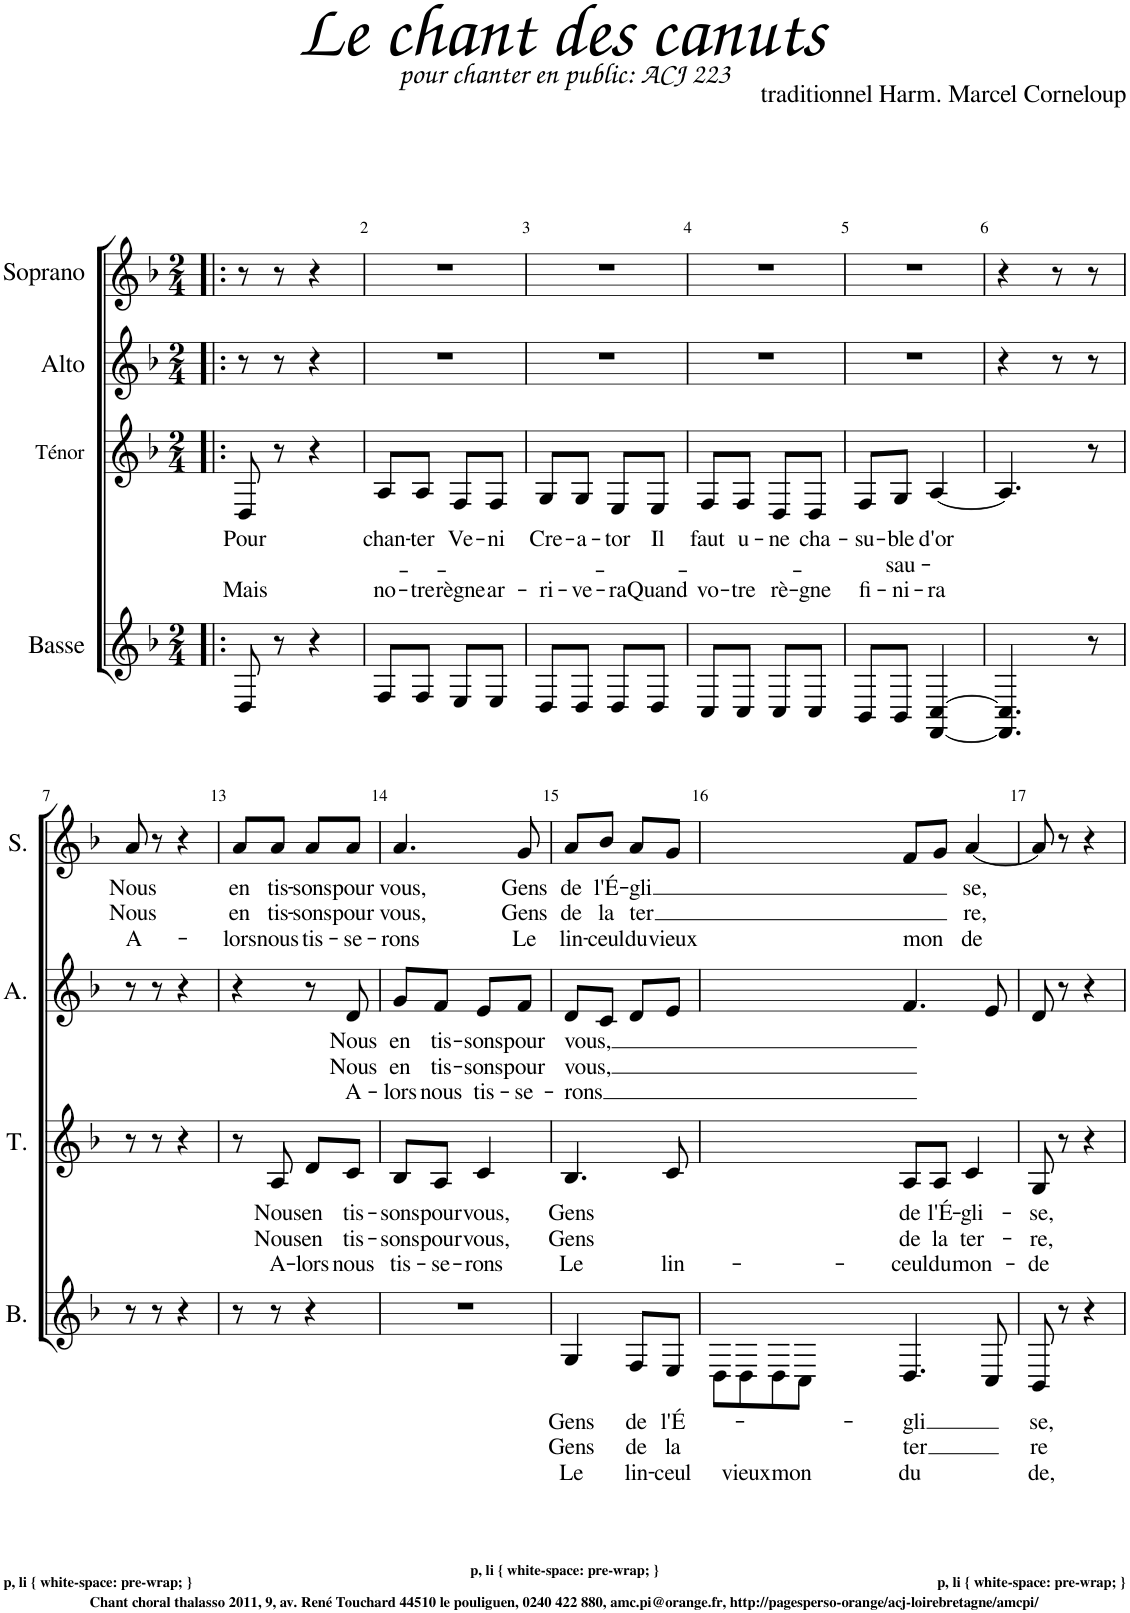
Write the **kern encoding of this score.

**kern	**text	**text	**text	**kern	**text	**text	**text	**kern	**text	**text	**text	**kern	**text	**text	**text
*part4	*part4	*part4	*part4	*part3	*part3	*part3	*part3	*part2	*part2	*part2	*part2	*part1	*part1	*part1	*part1
*staff4	*staff4	*staff4	*staff4	*staff3	*staff3	*staff3	*staff3	*staff2	*staff2	*staff2	*staff2	*staff1	*staff1	*staff1	*staff1
*I"Basse	*	*	*	*I"Ténor	*	*	*	*I"Alto	*	*	*	*I"Soprano	*	*	*
*I'B.	*	*	*	*I'T.	*	*	*	*I'A.	*	*	*	*I'S.	*	*	*
*clefG2	*	*	*	*clefG2	*	*	*	*clefG2	*	*	*	*clefG2	*	*	*
*k[b-]	*	*	*	*k[b-]	*	*	*	*k[b-]	*	*	*	*k[b-]	*	*	*
*M2/4	*	*	*	*M2/4	*	*	*	*M2/4	*	*	*	*M2/4	*	*	*
=1!|:	=1!|:	=1!|:	=1!|:	=1!|:	=1!|:	=1!|:	=1!|:	=1!|:	=1!|:	=1!|:	=1!|:	=1!|:	=1!|:	=1!|:	=1!|:
!	!	!	!	!	!LO:LY:b	!	!LO:LY:b	!	!	!	!	!	!	!	!
8D/	.	.	.	8D/	Pour	.	Mais	8r	.	.	.	8r	.	.	.
8r	.	.	.	8r	.	.	.	8r	.	.	.	8r	.	.	.
4r	.	.	.	4r	.	.	.	4r	.	.	.	4r	.	.	.
=2	=2	=2	=2	=2	=2	=2	=2	=2	=2	=2	=2	=2	=2	=2	=2
!	!	!	!	!	!LO:LY:b	!	!LO:LY:b	!	!	!	!	!	!	!	!
8F/L	.	.	.	8A/L	chan-	.	no-	2r	.	.	.	2r	.	.	.
!	!	!	!	!	!LO:LY:b	!	!LO:LY:b	!	!	!	!	!	!	!	!
8F/J	.	.	.	8A/J	-ter	.	-tre	.	.	.	.	.	.	.	.
!	!	!	!	!	!LO:LY:b	!	!LO:LY:b	!	!	!	!	!	!	!	!
8E/L	.	.	.	8F/L	Ve-	.	règne	.	.	.	.	.	.	.	.
!	!	!	!	!	!LO:LY:b	!	!LO:LY:b	!	!	!	!	!	!	!	!
8E/J	.	.	.	8F/J	-ni	.	ar-	.	.	.	.	.	.	.	.
=3	=3	=3	=3	=3	=3	=3	=3	=3	=3	=3	=3	=3	=3	=3	=3
!	!	!	!	!	!LO:LY:b	!	!LO:LY:b	!	!	!	!	!	!	!	!
8D/L	.	.	.	8G/L	Cre-	.	-ri-	2r	.	.	.	2r	.	.	.
!	!	!	!	!	!LO:LY:b	!	!LO:LY:b	!	!	!	!	!	!	!	!
8D/J	.	.	.	8G/J	-a-	.	-ve-	.	.	.	.	.	.	.	.
!	!	!	!	!	!LO:LY:b	!	!LO:LY:b	!	!	!	!	!	!	!	!
8D/L	.	.	.	8E/L	-tor	.	-ra	.	.	.	.	.	.	.	.
!	!	!	!	!	!LO:LY:b	!	!LO:LY:b	!	!	!	!	!	!	!	!
8D/J	.	.	.	8E/J	Il	.	Quand	.	.	.	.	.	.	.	.
=4	=4	=4	=4	=4	=4	=4	=4	=4	=4	=4	=4	=4	=4	=4	=4
!	!	!	!	!	!LO:LY:b	!	!LO:LY:b	!	!	!	!	!	!	!	!
8C/L	.	.	.	8F/L	faut	.	vo-	2r	.	.	.	2r	.	.	.
!	!	!	!	!	!LO:LY:b	!	!LO:LY:b	!	!	!	!	!	!	!	!
8C/J	.	.	.	8F/J	u-	.	-tre	.	.	.	.	.	.	.	.
!	!	!	!	!	!LO:LY:b	!	!LO:LY:b	!	!	!	!	!	!	!	!
8C/L	.	.	.	8D/L	-ne	.	rè-	.	.	.	.	.	.	.	.
!	!	!	!	!	!LO:LY:b	!	!LO:LY:b	!	!	!	!	!	!	!	!
8C/J	.	.	.	8D/J	cha-	.	-gne	.	.	.	.	.	.	.	.
=5	=5	=5	=5	=5	=5	=5	=5	=5	=5	=5	=5	=5	=5	=5	=5
!	!	!	!	!	!LO:LY:b	!	!LO:LY:b	!	!	!	!	!	!	!	!
8BB-/L	.	.	.	8F/L	-su-	.	fi-	2r	.	.	.	2r	.	.	.
!	!	!	!	!	!LO:LY:b	!LO:LY:b	!LO:LY:b	!	!	!	!	!	!	!	!
8BB-/J	.	.	.	8G/J	-ble	sau-	-ni-	.	.	.	.	.	.	.	.
!	!	!	!	!	!LO:LY:b	!	!LO:LY:b	!	!	!	!	!	!	!	!
[4FF/ [4C/	.	.	.	[4A/	d'or	.	-ra	.	.	.	.	.	.	.	.
=6	=6	=6	=6	=6	=6	=6	=6	=6	=6	=6	=6	=6	=6	=6	=6
4.FF/] 4.C/]	.	.	.	4.A/]	.	.	.	4r	.	.	.	4r	.	.	.
.	.	.	.	.	.	.	.	8r	.	.	.	8r	.	.	.
8r	.	.	.	8r	.	.	.	8r	.	.	.	8r	.	.	.
!!LO:LB:g=z
=7	=7	=7	=7	=7	=7	=7	=7	=7	=7	=7	=7	=7	=7	=7	=7
!	!	!	!	!	!	!	!	!	!	!	!	!	!LO:LY:b	!LO:LY:b	!LO:LY:b
8r	.	.	.	8r	.	.	.	8r	.	.	.	8a/	Nous	Nous	A-
8r	.	.	.	8r	.	.	.	8r	.	.	.	8r	.	.	.
4r	.	.	.	4r	.	.	.	4r	.	.	.	4r	.	.	.
=13	=13	=13	=13	=13	=13	=13	=13	=13	=13	=13	=13	=13	=13	=13	=13
!	!	!	!	!	!	!	!	!	!	!	!	!	!LO:LY:b	!LO:LY:b	!LO:LY:b
8r	.	.	.	8r	.	.	.	4r	.	.	.	8a/L	en	en	-lors
!	!	!	!	!	!LO:LY:b	!LO:LY:b	!LO:LY:b	!	!	!	!	!	!LO:LY:b	!LO:LY:b	!LO:LY:b
8r	.	.	.	8A/	Nous	Nous	A-	.	.	.	.	8a/J	tis-	tis-	nous
!	!	!	!	!	!LO:LY:b	!LO:LY:b	!LO:LY:b	!	!	!	!	!	!LO:LY:b	!LO:LY:b	!LO:LY:b
4r	.	.	.	8d/L	en	en	-lors	8r	.	.	.	8a/L	-sons	-sons	tis-
!	!	!	!	!	!LO:LY:b	!LO:LY:b	!LO:LY:b	!	!LO:LY:b	!LO:LY:b	!LO:LY:b	!	!LO:LY:b	!LO:LY:b	!LO:LY:b
.	.	.	.	8c/J	tis-	tis-	nous	8d/	Nous	Nous	A-	8a/J	pour	pour	-se-
=14	=14	=14	=14	=14	=14	=14	=14	=14	=14	=14	=14	=14	=14	=14	=14
!	!	!	!	!	!LO:LY:b	!LO:LY:b	!LO:LY:b	!	!LO:LY:b	!LO:LY:b	!LO:LY:b	!	!LO:LY:b	!LO:LY:b	!LO:LY:b
2r	.	.	.	8B-/L	-sons	-sons	tis-	8g/L	en	en	-lors	4.a/	vous,	vous,	-rons
!	!	!	!	!	!LO:LY:b	!LO:LY:b	!LO:LY:b	!	!LO:LY:b	!LO:LY:b	!LO:LY:b	!	!	!	!
.	.	.	.	8A/J	pour	pour	-se-	8f/J	tis-	tis-	nous	.	.	.	.
!	!	!	!	!	!LO:LY:b	!LO:LY:b	!LO:LY:b	!	!LO:LY:b	!LO:LY:b	!LO:LY:b	!	!	!	!
.	.	.	.	4c/	vous,	vous,	-rons	8e/L	-sons	-sons	tis-	.	.	.	.
!	!	!	!	!	!	!	!	!	!LO:LY:b	!LO:LY:b	!LO:LY:b	!	!LO:LY:b	!LO:LY:b	!LO:LY:b
.	.	.	.	.	.	.	.	8f/J	pour	pour	-se-	8g/	Gens	Gens	Le
=15	=15	=15	=15	=15	=15	=15	=15	=15	=15	=15	=15	=15	=15	=15	=15
!	!LO:LY:b	!LO:LY:b	!LO:LY:b	!	!LO:LY:b	!LO:LY:b	!LO:LY:b	!	!LO:LY:b	!LO:LY:b	!LO:LY:b	!	!LO:LY:b	!LO:LY:b	!LO:LY:b
4G/	Gens	Gens	Le	4.B-/	Gens	Gens	Le	8d/L	vous,	vous,	-rons	8a/L	de	de	lin-
!	!	!	!	!	!	!	!	!	!	!	!	!	!LO:LY:b	!LO:LY:b	!LO:LY:b
.	.	.	.	.	.	.	.	8c/J	.	.	.	8b-/J	l'É-	la	-ceul
!	!LO:LY:b	!LO:LY:b	!LO:LY:b	!	!	!	!	!	!	!	!	!	!LO:LY:b	!LO:LY:b	!LO:LY:b
8F/L	de	de	lin-	.	.	.	.	8d/L	.	.	.	8a/L	-gli	ter	du
!	!LO:LY:b	!LO:LY:b	!LO:LY:b	!	!	!	!LO:LY:b	!	!	!	!	!	!	!	!LO:LY:b
8E/J	l'É-	la	-ceul	8c/	.	.	lin-	8e/J	.	.	.	8g/J	.	.	vieux
=16	=16	=16	=16	=16	=16	=16	=16	=16	=16	=16	=16	=16	=16	=16	=16
!	!LO:LY:b	!LO:LY:b	!LO:LY:b	!	!LO:LY:b	!LO:LY:b	!LO:LY:b	!	!	!	!	!	!	!	!LO:LY:b
*^	*	*	*	*	*	*	*	*	*	*	*	*	*	*	*
4.D/	8D\L	-gli	ter	du	8A/L	de	de	-ceul	4.f/	.	.	.	8f/L	.	.	mon
!	!	!	!	!LO:LY:b	!	!LO:LY:b	!LO:LY:b	!LO:LY:b	!	!	!	!	!	!	!	!
.	8D\	.	.	vieux	8A/J	l'É-	la	du	.	.	.	.	8g/J	.	.	.
!	!	!	!	!LO:LY:b	!	!LO:LY:b	!LO:LY:b	!LO:LY:b	!	!	!	!	!	!LO:LY:b	!LO:LY:b	!LO:LY:b
.	8D\	.	.	mon	4c/	-gli-	ter-	mon-	.	.	.	.	[4a/	se,	re,	de
8C/	8C\J	.	.	.	.	.	.	.	8e/	.	.	.	.	.	.	.
=17	=17	=17	=17	=17	=17	=17	=17	=17	=17	=17	=17	=17	=17	=17	=17	=17
!	!	!LO:LY:b	!LO:LY:b	!LO:LY:b	!	!LO:LY:b	!LO:LY:b	!LO:LY:b	!	!	!	!	!	!	!	!
*v	*v	*	*	*	*	*	*	*	*	*	*	*	*	*	*	*
8BB-/	se,	re	de,	8G/	-se,	-re,	-de	8d/	.	.	.	8a/]	.	.	.
8r	.	.	.	8r	.	.	.	8r	.	.	.	8r	.	.	.
4r	.	.	.	4r	.	.	.	4r	.	.	.	4r	.	.	.
=	=	=	=	=	=	=	=	=	=	=	=	=	=	=	=
*-	*-	*-	*-	*-	*-	*-	*-	*-	*-	*-	*-	*-	*-	*-	*-
